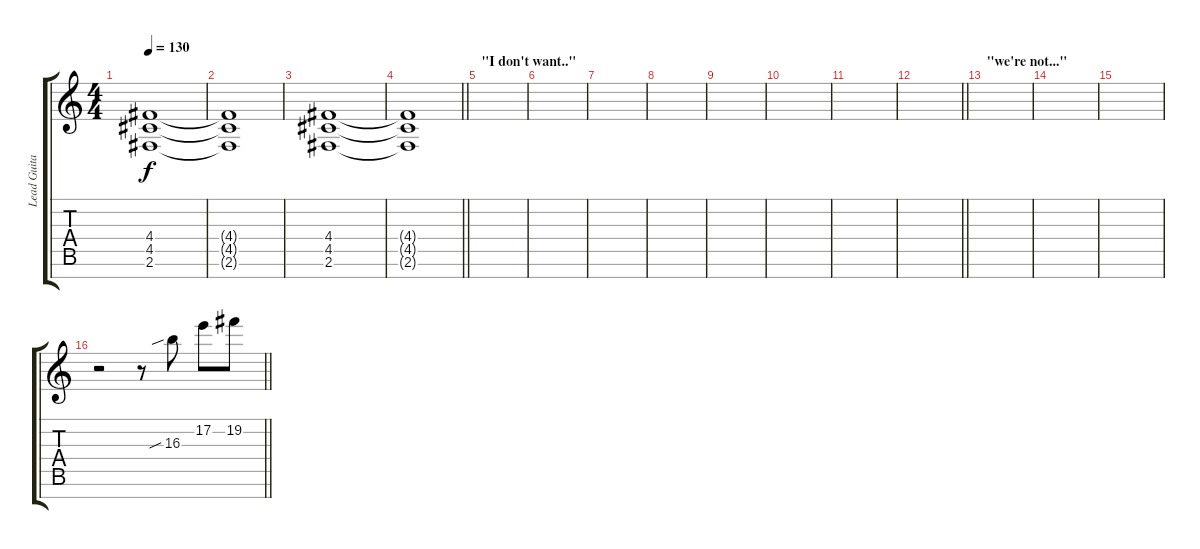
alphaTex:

\track ("Lead Guitar" "Lead Guita") {instrument distortionguitar}
\staff {score tabs}
\tuning (E4 B3 G3 D3 A2 E2 B1) {hide}
\ts (4 4)
\tempo 130
\clef g2
\ks c
(4.4 4.5 2.6).1{dy f} |
(4.4{t} 4.5{t} 2.6{t}).1 |
(4.4 4.5 2.6).1 |
\barLineRight lightlight
(4.4{t} 4.5{t} 2.6{t}).1 |
\section ("" "\"I don't want..\"")
|
|
|
|
|
|
|
\barLineRight lightlight
|
\section ("" "\"we're not...\"")
|
|
|
\barLineRight lightlight
r.2 r.8 16.3{sib}.8 17.2.8 19.2.8
